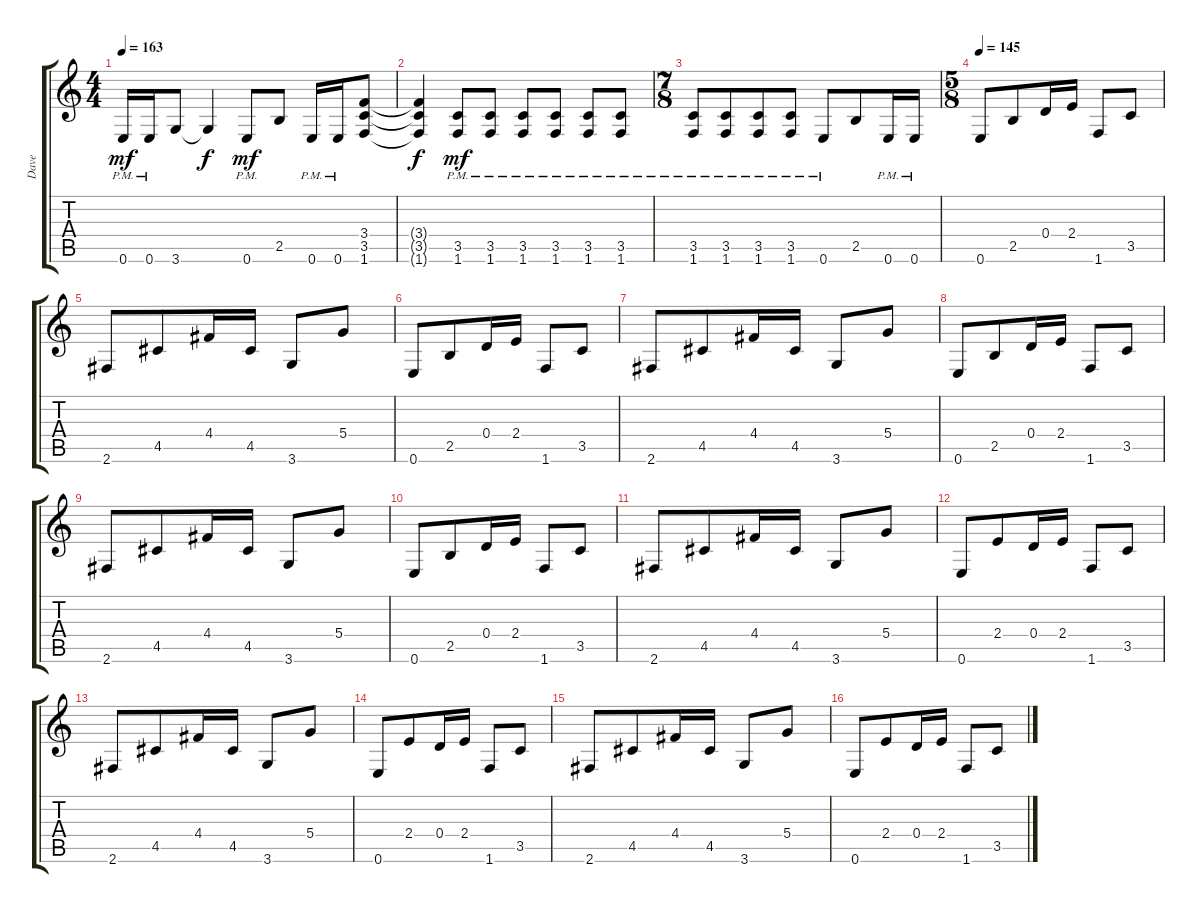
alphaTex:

\track ("Dave" "Dave") {instrument distortionguitar}
\staff {score tabs}
\tuning (E4 B3 G3 D3 A2 E2) {hide}
\ts (4 4)
\tempo 163
\clef g2
\ks c
0.6{pm}.16{dy mf} 0.6{pm}.16 3.6.8 3.6{t}.4{dy f} 0.6{pm}.8{dy mf} 2.5.8 0.6{pm}.16 0.6{pm}.16 (3.4 3.5 1.6).8 |
(3.4{t} 3.5{t} 1.6{t}).4{dy f} (3.5{pm} 1.6{pm}).8{dy mf} (3.5{pm} 1.6{pm}).8 (3.5{pm} 1.6{pm}).8 (3.5{pm} 1.6{pm}).8 (3.5{pm} 1.6{pm}).8 (3.5{pm} 1.6{pm}).8 |
\ts (7 8)
(3.5{pm} 1.6{pm}).8 (3.5{pm} 1.6{pm}).8 (3.5{pm} 1.6{pm}).8 (3.5{pm} 1.6{pm}).8 0.6{pm}.8 2.5.8 0.6{pm}.16 0.6{pm}.16 |
\ts (5 8)
\tempo 145
0.6.8 2.5.8 0.4.16 2.4.16 1.6.8 3.5.8 |
2.6.8 4.5.8 4.4.16 4.5.16 3.6.8 5.4.8 |
0.6.8 2.5.8 0.4.16 2.4.16 1.6.8 3.5.8 |
2.6.8 4.5.8 4.4.16 4.5.16 3.6.8 5.4.8 |
0.6.8 2.5.8 0.4.16 2.4.16 1.6.8 3.5.8 |
2.6.8 4.5.8 4.4.16 4.5.16 3.6.8 5.4.8 |
0.6.8 2.5.8 0.4.16 2.4.16 1.6.8 3.5.8 |
2.6.8 4.5.8 4.4.16 4.5.16 3.6.8 5.4.8 |
0.6.8 2.4.8 0.4.16 2.4.16 1.6.8 3.5.8 |
2.6.8 4.5.8 4.4.16 4.5.16 3.6.8 5.4.8 |
0.6.8 2.4.8 0.4.16 2.4.16 1.6.8 3.5.8 |
2.6.8 4.5.8 4.4.16 4.5.16 3.6.8 5.4.8 |
0.6.8 2.4.8 0.4.16 2.4.16 1.6.8 3.5.8
